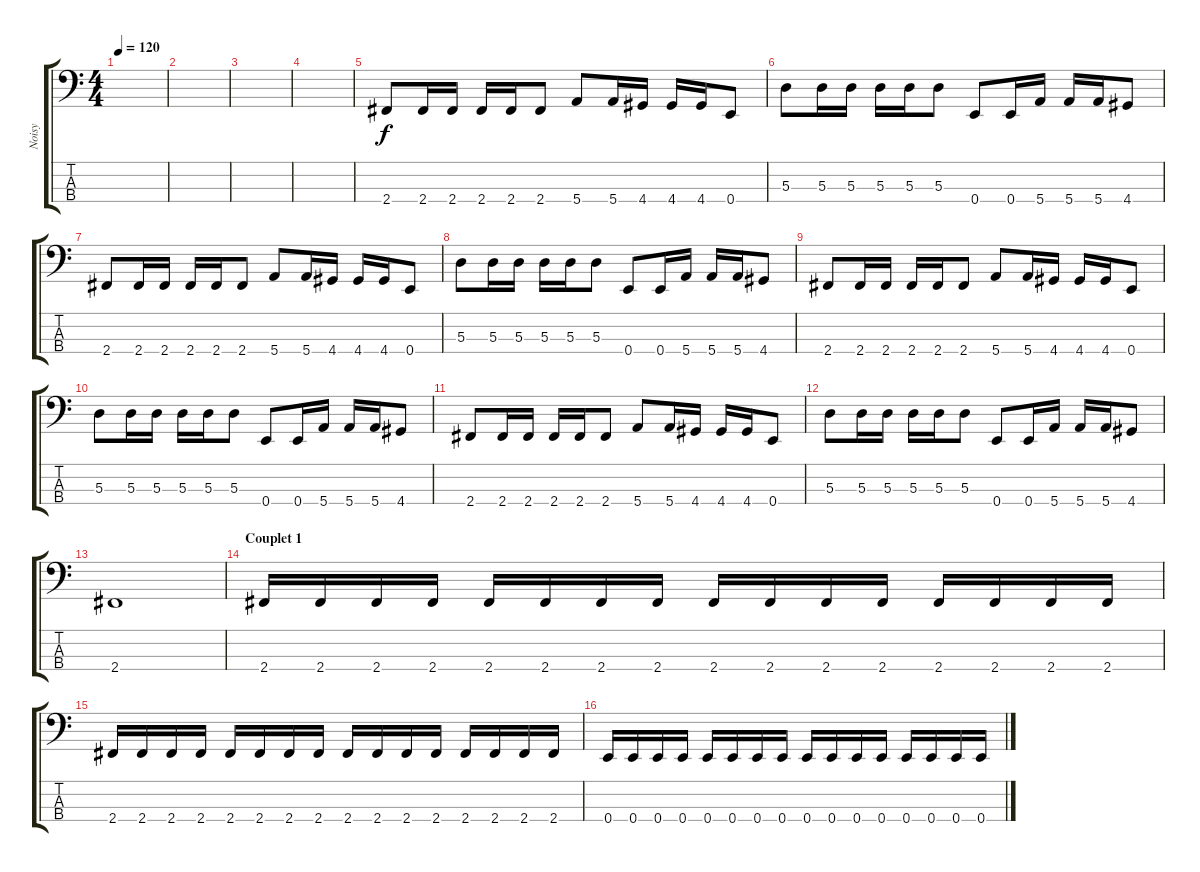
\track ("Noisy" "Noisy") {instrument electricbassfinger}
\staff {score tabs}
\tuning (G2 D2 A1 E1) {hide}
\ts (4 4)
\tempo 120
\clef f4
\ks c
|
|
|
|
2.4.8 2.4.16 2.4.16 2.4.16 2.4.16 2.4.8 5.4.8 5.4.16 4.4.16 4.4.16 4.4.16 0.4.8 |
5.3.8 5.3.16 5.3.16 5.3.16 5.3.16 5.3.8 0.4.8 0.4.16 5.4.16 5.4.16 5.4.16 4.4.8 |
2.4.8 2.4.16 2.4.16 2.4.16 2.4.16 2.4.8 5.4.8 5.4.16 4.4.16 4.4.16 4.4.16 0.4.8 |
5.3.8 5.3.16 5.3.16 5.3.16 5.3.16 5.3.8 0.4.8 0.4.16 5.4.16 5.4.16 5.4.16 4.4.8 |
2.4.8 2.4.16 2.4.16 2.4.16 2.4.16 2.4.8 5.4.8 5.4.16 4.4.16 4.4.16 4.4.16 0.4.8 |
5.3.8 5.3.16 5.3.16 5.3.16 5.3.16 5.3.8 0.4.8 0.4.16 5.4.16 5.4.16 5.4.16 4.4.8 |
2.4.8 2.4.16 2.4.16 2.4.16 2.4.16 2.4.8 5.4.8 5.4.16 4.4.16 4.4.16 4.4.16 0.4.8 |
5.3.8 5.3.16 5.3.16 5.3.16 5.3.16 5.3.8 0.4.8 0.4.16 5.4.16 5.4.16 5.4.16 4.4.8 |
2.4.1 |
\section ("" "Couplet 1")
2.4.16 2.4.16 2.4.16 2.4.16 2.4.16 2.4.16 2.4.16 2.4.16 2.4.16 2.4.16 2.4.16 2.4.16 2.4.16 2.4.16 2.4.16 2.4.16 |
2.4.16 2.4.16 2.4.16 2.4.16 2.4.16 2.4.16 2.4.16 2.4.16 2.4.16 2.4.16 2.4.16 2.4.16 2.4.16 2.4.16 2.4.16 2.4.16 |
0.4.16 0.4.16 0.4.16 0.4.16 0.4.16 0.4.16 0.4.16 0.4.16 0.4.16 0.4.16 0.4.16 0.4.16 0.4.16 0.4.16 0.4.16 0.4.16
